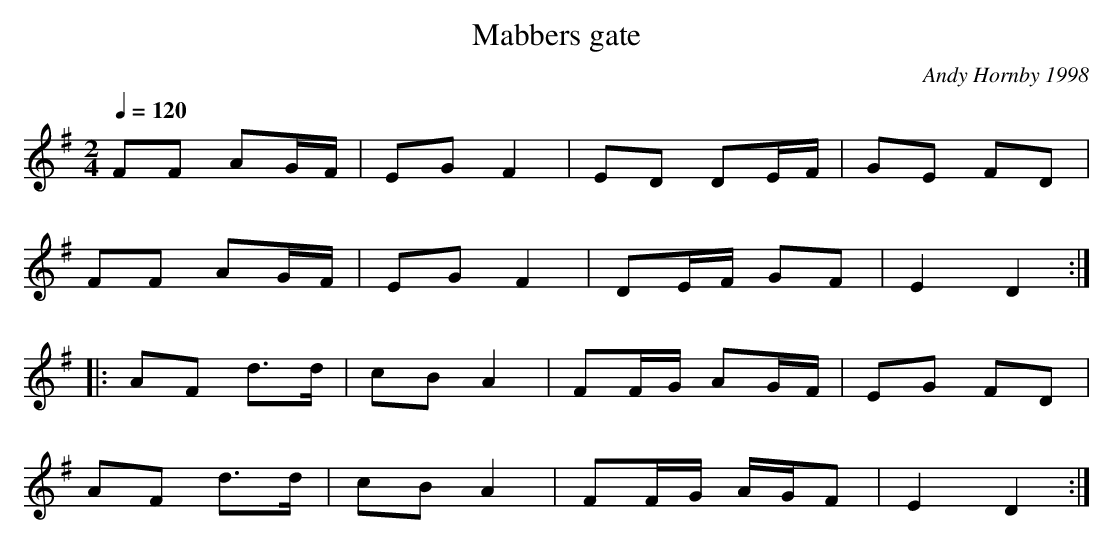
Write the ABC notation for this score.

X:1
T:Mabbers gate
C:Andy Hornby 1998
L:1/16
M:2/4
Q:1/4=120
K:G major
F2F2 A2GF|E2G2 F4|E2D2 D2EF|G2E2 F2D2|
F2F2 A2GF|E2G2 F4|D2EF G2F2|E4D4:|
|:A2F2 d3d|c2B2 A4|F2FG A2GF|E2G2 F2D2|
A2F2 d3d|c2B2 A4|F2FG AGF2|E4D4:|
